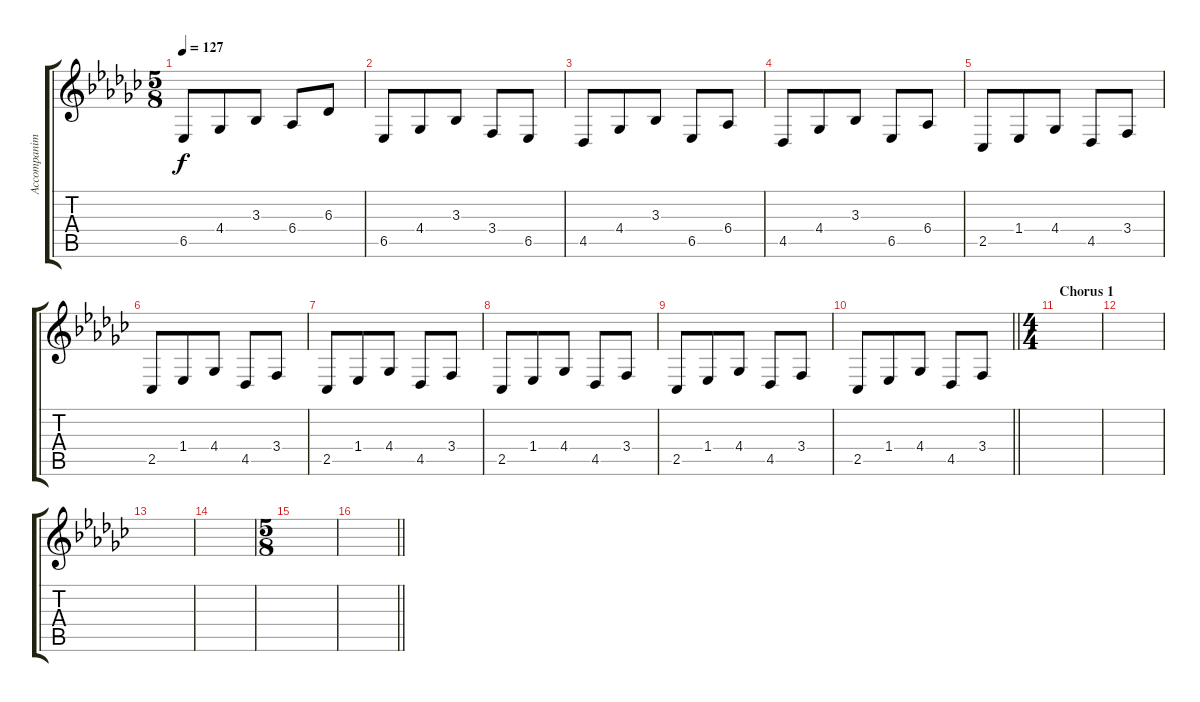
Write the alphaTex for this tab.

\track ("Accompaniment" "Accompanim") {instrument pad1newage}
\staff {score tabs}
\tuning (E4 B3 G3 D3 A2 E2) {hide}
\ts (5 8)
\tempo 127
\clef g2
\ks ebminor
6.5.8{dy f} 4.4.8 3.3.8 6.4.8 6.3.8 |
6.5.8 4.4.8 3.3.8 3.4.8 6.5.8 |
4.5.8 4.4.8 3.3.8 6.5.8 6.4.8 |
4.5.8 4.4.8 3.3.8 6.5.8 6.4.8 |
2.5.8 1.4.8 4.4.8 4.5.8 3.4.8 |
2.5.8 1.4.8 4.4.8 4.5.8 3.4.8 |
2.5.8 1.4.8 4.4.8 4.5.8 3.4.8 |
2.5.8 1.4.8 4.4.8 4.5.8 3.4.8 |
2.5.8 1.4.8 4.4.8 4.5.8 3.4.8 |
\barLineRight lightlight
2.5.8 1.4.8 4.4.8 4.5.8 3.4.8 |
\ts (4 4)
\section ("" "Chorus 1")
|
|
|
|
\ts (5 8)
|
\barLineRight lightlight
